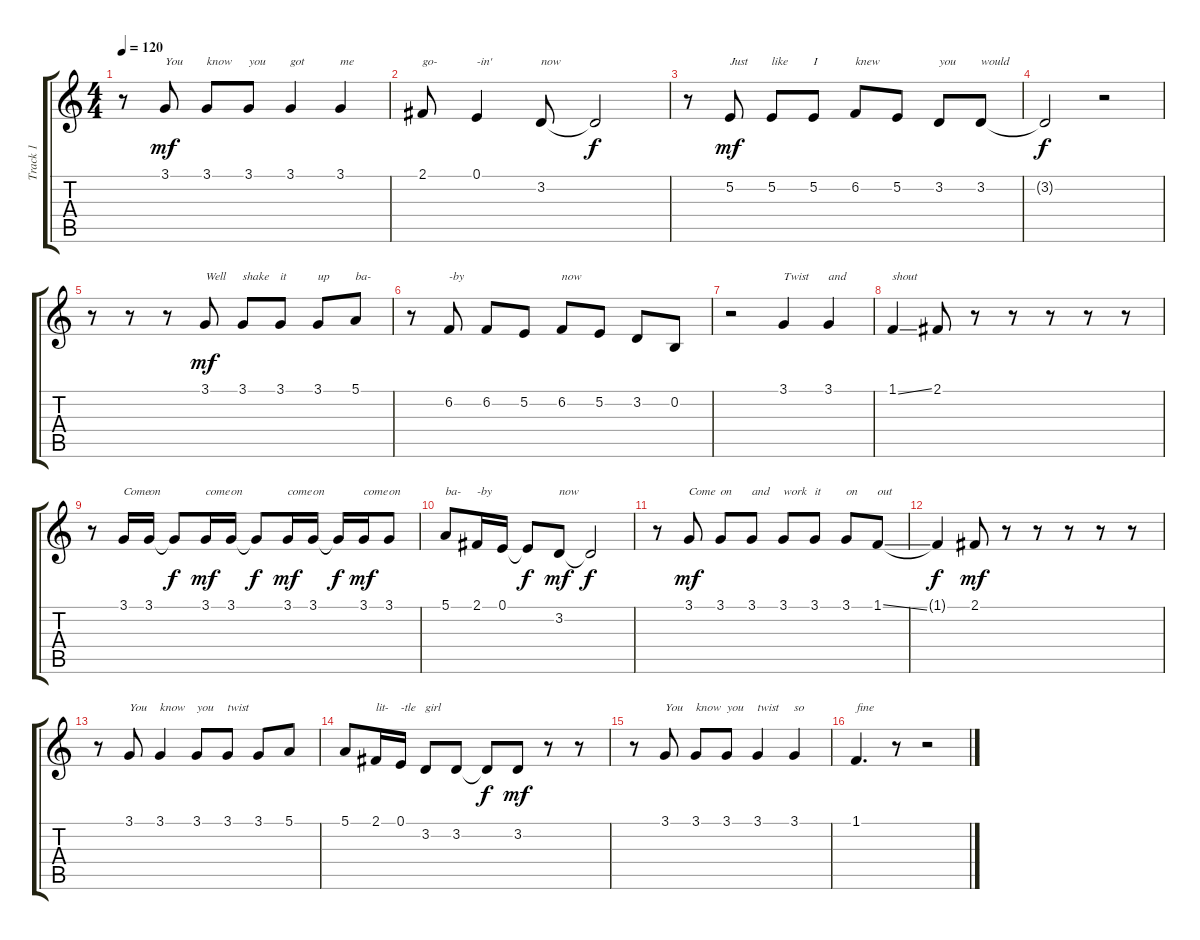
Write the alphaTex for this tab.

\track ("Track 1" "Track 1") {instrument steeldrums}
\staff {score tabs}
\tuning (E4 B3 G3 D3 A2 E2) {hide}
\ts (4 4)
\tempo 120
\clef g2
\ks c
r.8{dy mf} 3.1.8{txt "You"} 3.1.8{txt "know"} 3.1.8{txt "you"} 3.1.4{txt "got"} 3.1.4{txt "me"} |
2.1.8{txt "go-"} 0.1.4{txt "-in'"} 3.2.8{txt "now"} 3.2{t}.2{dy f} |
r.8 5.2.8{txt "Just" dy mf} 5.2.8{txt "like"} 5.2.8{txt "I"} 6.2.8{txt "knew"} 5.2.8 3.2.8{txt "you"} 3.2.8{txt "would"} |
3.2{t}.2{dy f} r.2 |
r.8 r.8 r.8 3.1.8{txt "Well" dy mf} 3.1.8{txt "shake"} 3.1.8{txt "it"} 3.1.8{txt "up"} 5.1.8{txt "ba-"} |
r.8 6.2.8{txt "-by"} 6.2.8 5.2.8 6.2.8{txt "now"} 5.2.8 3.2.8 0.2.8 |
r.2 3.1.4{txt "Twist"} 3.1.4{txt "and"} |
1.1{ss}.4{txt "shout"} 2.1.8 r.8 r.8 r.8 r.8 r.8 |
r.8 3.1.16{txt "Come"} 3.1.16{txt "on"} 3.1{t}.8{dy f} 3.1.16{txt "come" dy mf} 3.1.16{txt "on"} 3.1{t}.8{dy f} 3.1.16{txt "come" dy mf} 3.1.16{txt "on"} 3.1{t}.16{dy f} 3.1.16{txt "come" dy mf} 3.1.8{txt "on"} |
5.1.8{txt "ba-"} 2.1.16{txt "-by"} 0.1.16 0.1{t}.8{dy f} 3.2.8{txt "now" dy mf} 3.2{t}.2{dy f} |
r.8 3.1.8{txt "Come" dy mf} 3.1.8{txt "on"} 3.1.8{txt "and"} 3.1.8{txt "work"} 3.1.8{txt "it"} 3.1.8{txt "on"} 1.1{ss}.8{txt "out"} |
1.1{t}.4{dy f} 2.1.8{dy mf} r.8 r.8 r.8 r.8 r.8 |
r.8 3.1.8{txt "You"} 3.1.4{txt "know"} 3.1.8{txt "you"} 3.1.8{txt "twist"} 3.1.8 5.1.8 |
5.1.8 2.1.16{txt "lit-"} 0.1.16{txt "-tle"} 3.2.8{txt "girl"} 3.2.8 3.2{t}.8{dy f} 3.2.8{dy mf} r.8 r.8 |
r.8 3.1.8{txt "You"} 3.1.8{txt "know"} 3.1.8{txt "you"} 3.1.4{txt "twist"} 3.1.4{txt "so"} |
1.1.4{d txt "fine"} r.8 r.2
